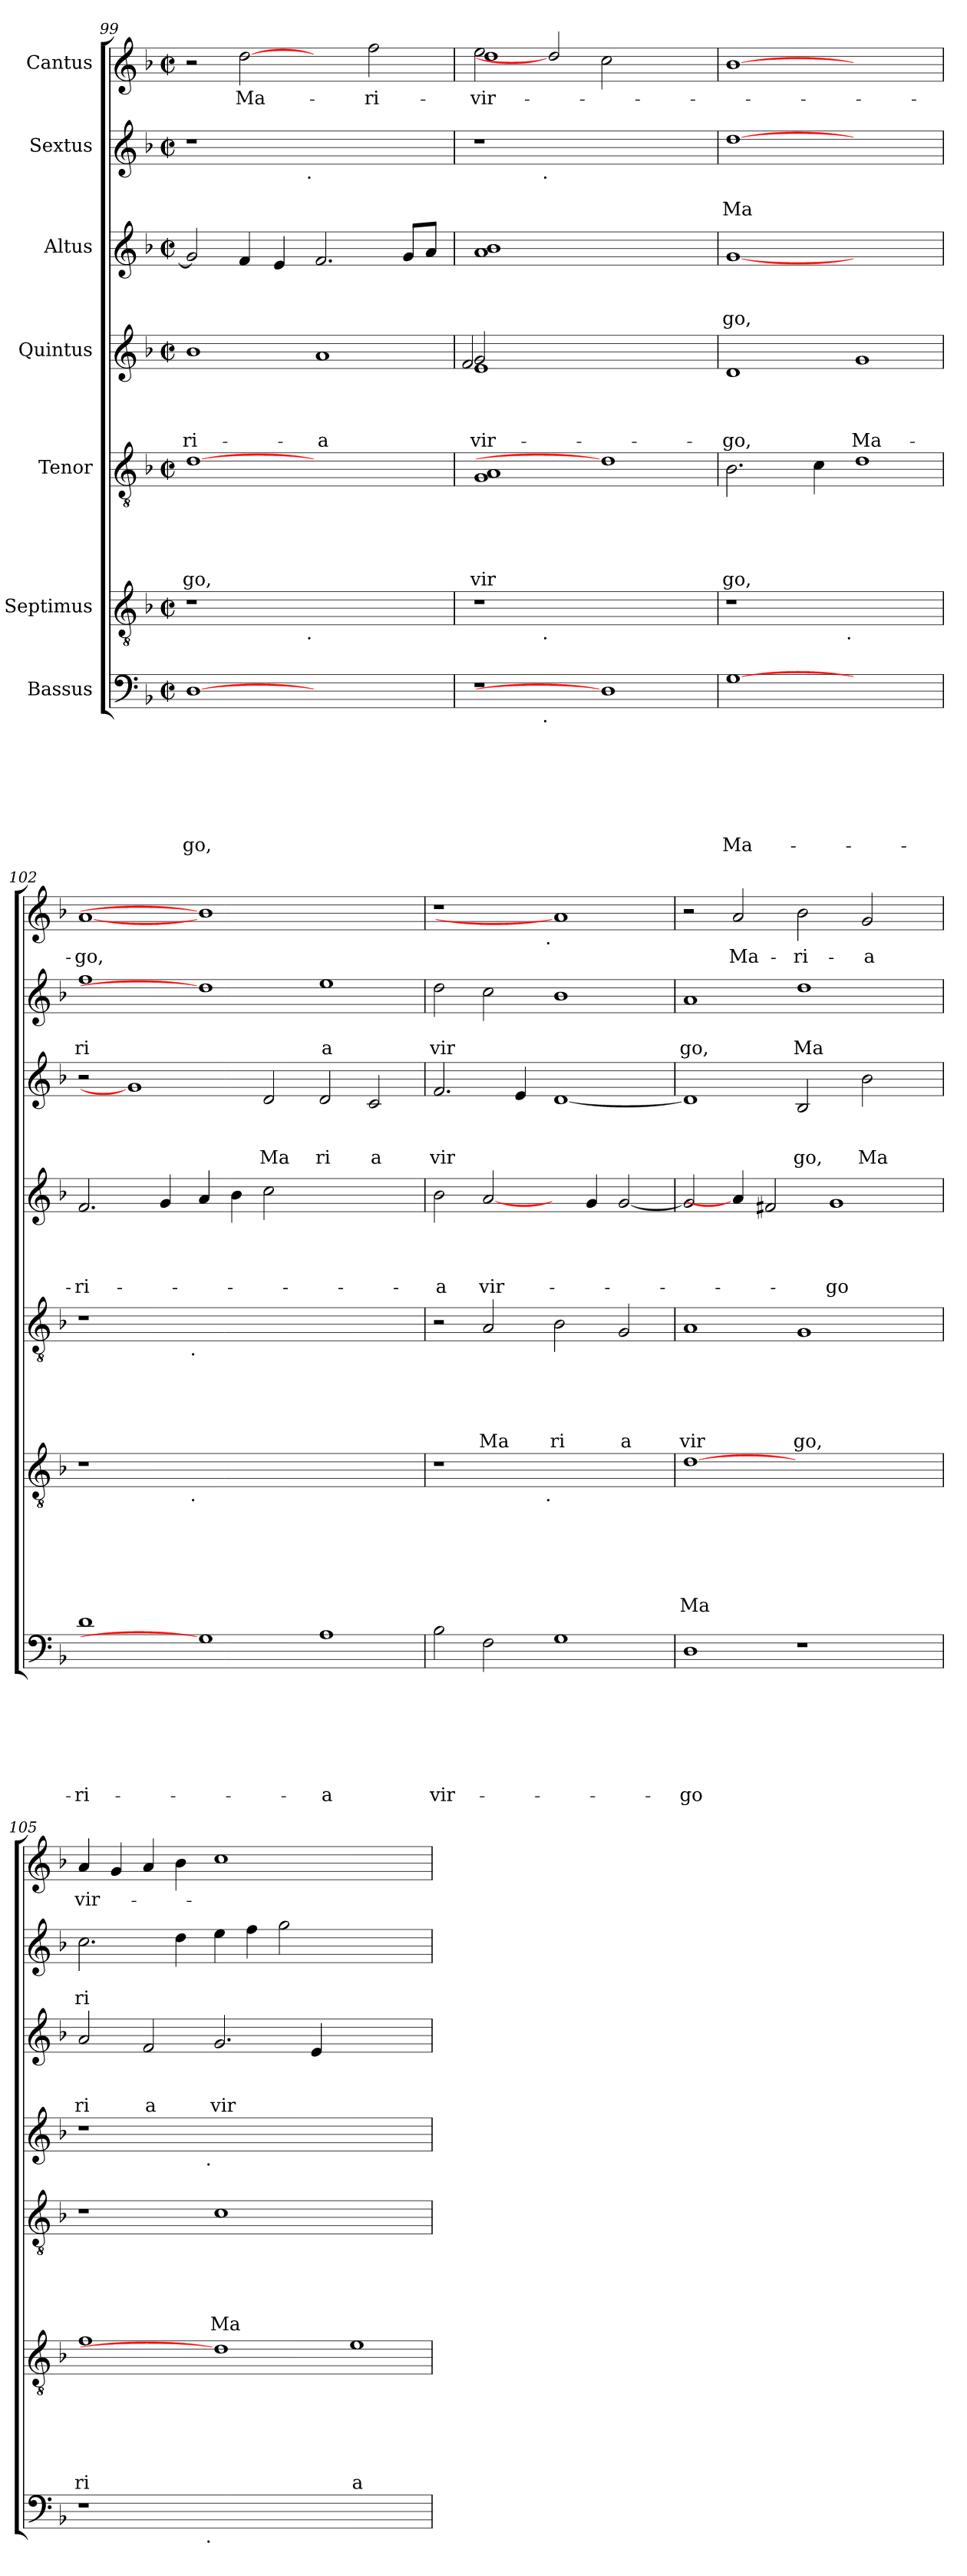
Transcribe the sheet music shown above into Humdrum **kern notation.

**kern	**text	**text	**text	**text	**text	**text	**text	**kern	**text	**text	**text	**text	**text	**text	**kern	**text	**text	**text	**text	**text	**kern	**text	**text	**text	**text	**kern	**text	**text	**text	**kern	**text	**text	**kern	**text
*part7	*part7	*part7	*part7	*part7	*part7	*part7	*part7	*part6	*part6	*part6	*part6	*part6	*part6	*part6	*part5	*part5	*part5	*part5	*part5	*part5	*part4	*part4	*part4	*part4	*part4	*part3	*part3	*part3	*part3	*part2	*part2	*part2	*part1	*part1
*staff7	*staff7	*staff7	*staff7	*staff7	*staff7	*staff7	*staff7	*staff6	*staff6	*staff6	*staff6	*staff6	*staff6	*staff6	*staff5	*staff5	*staff5	*staff5	*staff5	*staff5	*staff4	*staff4	*staff4	*staff4	*staff4	*staff3	*staff3	*staff3	*staff3	*staff2	*staff2	*staff2	*staff1	*staff1
*I"Bassus	*	*	*	*	*	*	*	*I"Septimus	*	*	*	*	*	*	*I"Tenor	*	*	*	*	*	*I"Quintus	*	*	*	*	*I"Altus	*	*	*	*I"Sextus	*	*	*I"Cantus	*
!!LO:LB:g=z
*clefF4	*	*	*	*	*	*	*	*clefGv2	*	*	*	*	*	*	*clefGv2	*	*	*	*	*	*clefG2	*	*	*	*	*clefG2	*	*	*	*clefG2	*	*	*clefG2	*
*k[b-]	*	*	*	*	*	*	*	*k[b-]	*	*	*	*	*	*	*k[b-]	*	*	*	*	*	*k[b-]	*	*	*	*	*k[b-]	*	*	*	*k[b-]	*	*	*k[b-]	*
*F:	*	*	*	*	*	*	*	*F:	*	*	*	*	*	*	*F:	*	*	*	*	*	*F:	*	*	*	*	*F:	*	*	*	*F:	*	*	*F:	*
*M2/2	*	*	*	*	*	*	*	*M2/2	*	*	*	*	*	*	*M2/2	*	*	*	*	*	*M2/2	*	*	*	*	*M2/2	*	*	*	*M2/2	*	*	*M2/2	*
*met(c|)	*	*	*	*	*	*	*	*met(c|)	*	*	*	*	*	*	*met(c|)	*	*	*	*	*	*met(c|)	*	*	*	*	*met(c|)	*	*	*	*met(c|)	*	*	*met(c|)	*
=99	=99	=99	=99	=99	=99	=99	=99	=99	=99	=99	=99	=99	=99	=99	=99	=99	=99	=99	=99	=99	=99	=99	=99	=99	=99	=99	=99	=99	=99	=99	=99	=99	=99	=99
!	!	!	!	!	!	!	!LO:LY:b	!	!	!	!	!	!	!	!	!	!	!	!	!LO:LY:b	!	!	!	!	!LO:LY:b	!	!	!	!	!	!	!	!	!
*	*	*	*	*	*	*	*	*^	*	*	*	*	*	*	*	*	*	*	*	*	*	*	*	*	*	*	*	*	*	*^	*	*	*	*
[1D	.	.	.	.	.	.	-go,	1r	2ryy	.	.	.	.	.	.	[1d	.	.	.	.	go,	1b-	.	.	.	-ri-	2g/]	.	.	.	1r	2ryy	.	.	2r	.
!	!	!	!	!	!	!	!	!	!	!	!	!	!	!	!	!	!	!	!	!	!	!	!	!	!	!	!	!	!	!	!	!	!	!	!	!LO:LY:b
.	.	.	.	.	.	.	.	.	4...ryy	.	.	.	.	.	.	.	.	.	.	.	.	.	.	.	.	.	4f/	.	.	.	.	4...ryy	.	.	[2dd	Ma-
.	.	.	.	.	.	.	.	.	.	.	.	.	.	.	.	.	.	.	.	.	.	.	.	.	.	.	4e/	.	.	.	.	.	.	.	.	.
!	!	!	!	!	!	!	!	!	!	!	!	!	!	!	!	!	!	!	!	!	!	!	!	!	!	!	!	!	!	!	!	!LO:TX:b:t=.	!	!	!	!
!	!	!	!	!	!	!	!	!	!LO:TX:b:t=.	!	!	!	!	!	!	!	!	!	!	!	!	!	!	!	!	!	!	!	!	!	!	!	!	!	!	!
.	.	.	.	.	.	.	.	.	1ryy	.	.	.	.	.	.	.	.	.	.	.	.	.	.	.	.	.	.	.	.	.	.	1ryy	.	.	.	.
!	!	!	!	!	!	!	!	!	!	!	!	!	!	!	!	!	!	!	!	!	!	!	!	!	!	!LO:LY:b	!	!	!	!	!	!	!	!	!	!
1ryy	.	.	.	.	.	.	.	1ryy	.	.	.	.	.	.	.	1ryy	.	.	.	.	.	1a	.	.	.	-a	2.f/	.	.	.	1ryy	.	.	.	2ryy	.
!	!	!	!	!	!	!	!	!	!	!	!	!	!	!	!	!	!	!	!	!	!	!	!	!	!	!	!	!	!	!	!	!	!	!	!	!LO:LY:b
.	.	.	.	.	.	.	.	.	.	.	.	.	.	.	.	.	.	.	.	.	.	.	.	.	.	.	.	.	.	.	.	.	.	.	2ff\	-ri-
.	.	.	.	.	.	.	.	.	.	.	.	.	.	.	.	.	.	.	.	.	.	.	.	.	.	.	8g/L	.	.	.	.	.	.	.	.	.
.	.	.	.	.	.	.	.	.	.	.	.	.	.	.	.	.	.	.	.	.	.	.	.	.	.	.	8a/J	.	.	.	.	.	.	.	.	.
.	.	.	.	.	.	.	.	.	32ryy	.	.	.	.	.	.	.	.	.	.	.	.	.	.	.	.	.	.	.	.	.	.	32ryy	.	.	.	.
=100	=100	=100	=100	=100	=100	=100	=100	=100	=100	=100	=100	=100	=100	=100	=100	=100	=100	=100	=100	=100	=100	=100	=100	=100	=100	=100	=100	=100	=100	=100	=100	=100	=100	=100	=100	=100
!	!	!	!	!	!	!	!	!	!	!	!	!	!	!	!	!	!	!	!	!	!LO:LY:b	!	!	!	!	!LO:LY:b	!	!	!	!	!	!	!	!	!	!LO:LY:b
*	*	*	*	*	*	*	*	*	*	*	*	*	*	*	*	*	*	*	*	*	*	*^	*	*	*	*	*	*	*	*	*	*	*	*	*^	*
*	*	*	*	*	*	*	*	*	*	*	*	*	*	*	*	*	*	*	*	*	*	*	*^	*	*	*	*	*	*	*	*	*	*	*	*	*	*	*
!	!	!	!	!	!	!	!	!	!	!	!	!	!	!	!	!	!	!	!	!	!	!	!	!	!	!	!	!	!	!	!	!	!	!	!	!	!	!	!LO:LY:b
*^	*	*	*	*	*	*	*	*	*	*	*	*	*	*	*	*	*	*	*	*	*	*	*	*	*	*	*	*	*	*	*	*	*	*	*	*	*	*	*
1r	4ryy	.	.	.	.	.	.	.	1r	4ryy	.	.	.	.	.	.	1G 1A	.	.	.	.	vir	2g/	1e	2f/	.	.	.	vir-	1a 1b-	.	.	.	1r	4ryy	.	.	2ee\	1dd	vir-
.	8...ryy	.	.	.	.	.	.	.	.	8...ryy	.	.	.	.	.	.	.	.	.	.	.	.	.	.	.	.	.	.	.	.	.	.	.	.	8...ryy	.	.	.	.	.
!	!	!	!	!	!	!	!	!	!	!	!	!	!	!	!	!	!	!	!	!	!	!	!	!	!	!	!	!	!	!	!	!	!	!	!LO:TX:b:t=.	!	!	!	!	!
!	!	!	!	!	!	!	!	!	!	!LO:TX:b:t=.	!	!	!	!	!	!	!	!	!	!	!	!	!	!	!	!	!	!	!	!	!	!	!	!	!	!	!	!	!	!
!	!LO:TX:b:t=.	!	!	!	!	!	!	!	!	!	!	!	!	!	!	!	!	!	!	!	!	!	!	!	!	!	!	!	!	!	!	!	!	!	!	!	!	!	!	!
.	1ryy	.	.	.	.	.	.	.	.	1ryy	.	.	.	.	.	.	.	.	.	.	.	.	.	.	.	.	.	.	.	.	.	.	.	.	1ryy	.	.	.	.	.
.	.	.	.	.	.	.	.	.	.	.	.	.	.	.	.	.	.	.	.	.	.	.	1ryy	.	1ryy	.	.	.	.	.	.	.	.	.	.	.	.	2dd]	.	.
1D]	.	.	.	.	.	.	.	.	1ryy	.	.	.	.	.	.	.	1d]	.	.	.	.	.	.	1ryy	.	.	.	.	.	1ryy	.	.	.	1ryy	.	.	.	2cc\	2ryy	.
.	2ryy	.	.	.	.	.	.	.	.	2ryy	.	.	.	.	.	.	.	.	.	.	.	.	.	.	.	.	.	.	.	.	.	.	.	.	2ryy	.	.	.	.	.
.	.	.	.	.	.	.	.	.	.	.	.	.	.	.	.	.	.	.	.	.	.	.	2ryy	.	2ryy	.	.	.	.	.	.	.	.	.	.	.	.	2ryy	2ryy	.
.	64ryy	.	.	.	.	.	.	.	.	64ryy	.	.	.	.	.	.	.	.	.	.	.	.	.	.	.	.	.	.	.	.	.	.	.	.	64ryy	.	.	.	.	.
=101	=101	=101	=101	=101	=101	=101	=101	=101	=101	=101	=101	=101	=101	=101	=101	=101	=101	=101	=101	=101	=101	=101	=101	=101	=101	=101	=101	=101	=101	=101	=101	=101	=101	=101	=101	=101	=101	=101	=101	=101
!	!	!	!	!	!	!	!	!LO:LY:b	!	!	!	!	!	!	!	!	!	!	!	!	!	!LO:LY:b	!	!	!	!	!	!	!LO:LY:b	!	!	!	!LO:LY:b	!	!	!	!LO:LY:b	!	!	!
*	*	*	*	*	*	*	*	*	*	*	*	*	*	*	*	*	*	*	*	*	*	*	*	*	*	*	*	*	*	*	*	*	*	*v	*v	*	*	*	*	*
*v	*v	*	*	*	*	*	*	*	*	*	*	*	*	*	*	*	*	*	*	*	*	*	*v	*v	*v	*	*	*	*	*	*	*	*	*	*	*	*v	*v	*
[1G	.	.	.	.	.	.	Ma-	1r	2ryy	.	.	.	.	.	.	2.B-\	.	.	.	.	go,	1d	.	.	.	-go,	[1g	.	.	go,	[1dd	.	Ma	[1b-	.
.	.	.	.	.	.	.	.	.	4...ryy	.	.	.	.	.	.	.	.	.	.	.	.	.	.	.	.	.	.	.	.	.	.	.	.	.	.
.	.	.	.	.	.	.	.	.	.	.	.	.	.	.	.	4c\	.	.	.	.	.	.	.	.	.	.	.	.	.	.	.	.	.	.	.
!	!	!	!	!	!	!	!	!	!LO:TX:b:t=.	!	!	!	!	!	!	!	!	!	!	!	!	!	!	!	!	!	!	!	!	!	!	!	!	!	!
.	.	.	.	.	.	.	.	.	1ryy	.	.	.	.	.	.	.	.	.	.	.	.	.	.	.	.	.	.	.	.	.	.	.	.	.	.
!	!	!	!	!	!	!	!	!	!	!	!	!	!	!	!	!	!	!	!	!	!	!	!	!	!	!LO:LY:b	!	!	!	!	!	!	!	!	!
1ryy	.	.	.	.	.	.	.	1ryy	.	.	.	.	.	.	.	1d	.	.	.	.	.	1g	.	.	.	Ma-	1ryy	.	.	.	1ryy	.	.	1ryy	.
.	.	.	.	.	.	.	.	.	32ryy	.	.	.	.	.	.	.	.	.	.	.	.	.	.	.	.	.	.	.	.	.	.	.	.	.	.
=102	=102	=102	=102	=102	=102	=102	=102	=102	=102	=102	=102	=102	=102	=102	=102	=102	=102	=102	=102	=102	=102	=102	=102	=102	=102	=102	=102	=102	=102	=102	=102	=102	=102	=102	=102
!	!	!	!	!	!	!	!LO:LY:b	!	!	!	!	!	!	!	!	!	!	!	!	!	!	!	!	!	!	!LO:LY:b	!	!	!	!	!	!	!LO:LY:b	!	!LO:LY:b
*	*	*	*	*	*	*	*	*	*	*	*	*	*	*	*	*^	*	*	*	*	*	*	*	*	*	*	*	*	*	*	*	*	*	*	*
1d	.	.	.	.	.	.	-ri-	1r	2ryy	.	.	.	.	.	.	1r	2ryy	.	.	.	.	.	2.f/	.	.	.	-ri-	2r	.	.	.	1ff	.	ri	[1a	-go,
.	.	.	.	.	.	.	.	.	4...ryy	.	.	.	.	.	.	.	4...ryy	.	.	.	.	.	.	.	.	.	.	1g]	.	.	.	.	.	.	.	.
.	.	.	.	.	.	.	.	.	.	.	.	.	.	.	.	.	.	.	.	.	.	.	4g/	.	.	.	.	.	.	.	.	.	.	.	.	.
!	!	!	!	!	!	!	!	!	!	!	!	!	!	!	!	!	!LO:TX:b:t=.	!	!	!	!	!	!	!	!	!	!	!	!	!	!	!	!	!	!	!
!	!	!	!	!	!	!	!	!	!LO:TX:b:t=.	!	!	!	!	!	!	!	!	!	!	!	!	!	!	!	!	!	!	!	!	!	!	!	!	!	!	!
.	.	.	.	.	.	.	.	.	1ryy	.	.	.	.	.	.	.	1ryy	.	.	.	.	.	.	.	.	.	.	.	.	.	.	.	.	.	.	.
1G]	.	.	.	.	.	.	.	0ryy	.	.	.	.	.	.	.	0ryy	.	.	.	.	.	.	4a/	.	.	.	.	.	.	.	.	1dd]	.	.	1b-]	.
.	.	.	.	.	.	.	.	.	.	.	.	.	.	.	.	.	.	.	.	.	.	.	4b-\	.	.	.	.	.	.	.	.	.	.	.	.	.
!	!	!	!	!	!	!	!	!	!	!	!	!	!	!	!	!	!	!	!	!	!	!	!	!	!	!	!	!	!	!	!LO:LY:b	!	!	!	!	!
.	.	.	.	.	.	.	.	.	.	.	.	.	.	.	.	.	.	.	.	.	.	.	2cc\	.	.	.	.	2d/	.	.	Ma	.	.	.	.	.
.	.	.	.	.	.	.	.	.	1ryy	.	.	.	.	.	.	.	1ryy	.	.	.	.	.	.	.	.	.	.	.	.	.	.	.	.	.	.	.
!	!	!	!	!	!	!	!LO:LY:b	!	!	!	!	!	!	!	!	!	!	!	!	!	!	!	!	!	!	!	!	!	!	!	!LO:LY:b	!	!	!LO:LY:b	!	!
1A	.	.	.	.	.	.	-a	.	.	.	.	.	.	.	.	.	.	.	.	.	.	.	1ryy	.	.	.	.	2d/	.	.	ri	1ee	.	a	1ryy	.
!	!	!	!	!	!	!	!	!	!	!	!	!	!	!	!	!	!	!	!	!	!	!	!	!	!	!	!	!	!	!	!LO:LY:b	!	!	!	!	!
.	.	.	.	.	.	.	.	.	.	.	.	.	.	.	.	.	.	.	.	.	.	.	.	.	.	.	.	2c/	.	.	a	.	.	.	.	.
.	.	.	.	.	.	.	.	.	32ryy	.	.	.	.	.	.	.	32ryy	.	.	.	.	.	.	.	.	.	.	.	.	.	.	.	.	.	.	.
=103	=103	=103	=103	=103	=103	=103	=103	=103	=103	=103	=103	=103	=103	=103	=103	=103	=103	=103	=103	=103	=103	=103	=103	=103	=103	=103	=103	=103	=103	=103	=103	=103	=103	=103	=103	=103
!	!	!	!	!	!	!	!LO:LY:b	!	!	!	!	!	!	!	!	!	!	!	!	!	!	!	!	!	!	!	!LO:LY:b	!	!	!	!LO:LY:b	!	!	!LO:LY:b	!	!
*	*	*	*	*	*	*	*	*	*	*	*	*	*	*	*	*v	*v	*	*	*	*	*	*	*	*	*	*	*	*	*	*	*	*	*	*^	*
2B-\	.	.	.	.	.	.	vir-	1r	2ryy	.	.	.	.	.	.	2r	.	.	.	.	.	2b-\	.	.	.	-a	2.f/	.	.	vir	2dd\	.	vir	1r	2ryy	.
!	!	!	!	!	!	!	!	!	!	!	!	!	!	!	!	!	!	!	!	!	!LO:LY:b	!	!	!	!	!LO:LY:b	!	!	!	!	!	!	!	!	!	!
2F\	.	.	.	.	.	.	.	.	4...ryy	.	.	.	.	.	.	2A/	.	.	.	.	Ma	[2a/	.	.	.	vir-	.	.	.	.	2cc\	.	.	.	4...ryy	.
.	.	.	.	.	.	.	.	.	.	.	.	.	.	.	.	.	.	.	.	.	.	.	.	.	.	.	4e/	.	.	.	.	.	.	.	.	.
!	!	!	!	!	!	!	!	!	!	!	!	!	!	!	!	!	!	!	!	!	!	!	!	!	!	!	!	!	!	!	!	!	!	!	!LO:TX:b:t=.	!
!	!	!	!	!	!	!	!	!	!LO:TX:b:t=.	!	!	!	!	!	!	!	!	!	!	!	!	!	!	!	!	!	!	!	!	!	!	!	!	!	!	!
.	.	.	.	.	.	.	.	.	1ryy	.	.	.	.	.	.	.	.	.	.	.	.	.	.	.	.	.	.	.	.	.	.	.	.	.	1ryy	.
!	!	!	!	!	!	!	!	!	!	!	!	!	!	!	!	!	!	!	!	!	!LO:LY:b	!	!	!	!	!	!	!	!	!	!	!	!	!	!	!
1G	.	.	.	.	.	.	.	1ryy	.	.	.	.	.	.	.	2B-\	.	.	.	.	ri	4ryy	.	.	.	.	[<1d	.	.	.	1b-	.	.	1a]	.	.
.	.	.	.	.	.	.	.	.	.	.	.	.	.	.	.	.	.	.	.	.	.	4g/	.	.	.	.	.	.	.	.	.	.	.	.	.	.
!	!	!	!	!	!	!	!	!	!	!	!	!	!	!	!	!	!	!	!	!	!LO:LY:b	!	!	!	!	!	!	!	!	!	!	!	!	!	!	!
.	.	.	.	.	.	.	.	.	.	.	.	.	.	.	.	2G/	.	.	.	.	a	[<2g/	.	.	.	.	.	.	.	.	.	.	.	.	.	.
.	.	.	.	.	.	.	.	.	32ryy	.	.	.	.	.	.	.	.	.	.	.	.	.	.	.	.	.	.	.	.	.	.	.	.	.	32ryy	.
=104	=104	=104	=104	=104	=104	=104	=104	=104	=104	=104	=104	=104	=104	=104	=104	=104	=104	=104	=104	=104	=104	=104	=104	=104	=104	=104	=104	=104	=104	=104	=104	=104	=104	=104	=104	=104
!	!	!	!	!	!	!	!LO:LY:b	!	!	!	!	!	!	!	!LO:LY:b	!	!	!	!	!	!LO:LY:b	!	!	!	!	!	!	!	!	!	!	!	!LO:LY:b	!	!	!
*	*	*	*	*	*	*	*	*v	*v	*	*	*	*	*	*	*	*	*	*	*	*	*	*	*	*	*	*	*	*	*	*	*	*	*v	*v	*
1D	.	.	.	.	.	.	-go	[1d	.	.	.	.	.	Ma	1A	.	.	.	.	vir	2g/]	.	.	.	.	1d]	.	.	.	1a	.	go,	2r	.
!	!	!	!	!	!	!	!	!	!	!	!	!	!	!	!	!	!	!	!	!	!	!	!	!	!	!	!	!	!	!	!	!	!	!LO:LY:b
.	.	.	.	.	.	.	.	.	.	.	.	.	.	.	.	.	.	.	.	.	4a/]	.	.	.	.	.	.	.	.	.	.	.	2a/	Ma-
.	.	.	.	.	.	.	.	.	.	.	.	.	.	.	.	.	.	.	.	.	2f#/	.	.	.	.	.	.	.	.	.	.	.	.	.
!	!	!	!	!	!	!	!	!	!	!	!	!	!	!	!	!	!	!	!	!LO:LY:b	!	!	!	!	!	!	!	!	!LO:LY:b	!	!	!LO:LY:b	!	!LO:LY:b
1r	.	.	.	.	.	.	.	1ryy	.	.	.	.	.	.	1G	.	.	.	.	go,	.	.	.	.	.	2B-/	.	.	go,	1dd	.	Ma	2b-\	-ri-
!	!	!	!	!	!	!	!	!	!	!	!	!	!	!	!	!	!	!	!	!	!	!	!	!	!LO:LY:b	!	!	!	!	!	!	!	!	!
.	.	.	.	.	.	.	.	.	.	.	.	.	.	.	.	.	.	.	.	.	1g	.	.	.	-go	.	.	.	.	.	.	.	.	.
!	!	!	!	!	!	!	!	!	!	!	!	!	!	!	!	!	!	!	!	!	!	!	!	!	!	!	!	!	!LO:LY:b	!	!	!	!	!LO:LY:b
.	.	.	.	.	.	.	.	.	.	.	.	.	.	.	.	.	.	.	.	.	.	.	.	.	.	2b-\	.	.	Ma	.	.	.	2g/	-a
4ryy	.	.	.	.	.	.	.	4ryy	.	.	.	.	.	.	4ryy	.	.	.	.	.	.	.	.	.	.	4ryy	.	.	.	4ryy	.	.	4ryy	.
=105	=105	=105	=105	=105	=105	=105	=105	=105	=105	=105	=105	=105	=105	=105	=105	=105	=105	=105	=105	=105	=105	=105	=105	=105	=105	=105	=105	=105	=105	=105	=105	=105	=105	=105
!	!	!	!	!	!	!	!	!	!	!	!	!	!	!LO:LY:b	!	!	!	!	!	!	!	!	!	!	!	!	!	!	!LO:LY:b	!	!	!LO:LY:b	!	!LO:LY:b
*^	*	*	*	*	*	*	*	*	*	*	*	*	*	*	*	*	*	*	*	*	*^	*	*	*	*	*	*	*	*	*	*	*	*	*
1r	2ryy	.	.	.	.	.	.	.	1f	.	.	.	.	.	ri	1r	.	.	.	.	.	1r	2ryy	.	.	.	.	2a/	.	.	ri	2.cc\	.	ri	4a/	vir-
.	.	.	.	.	.	.	.	.	.	.	.	.	.	.	.	.	.	.	.	.	.	.	.	.	.	.	.	.	.	.	.	.	.	.	4g/	.
!	!	!	!	!	!	!	!	!	!	!	!	!	!	!	!	!	!	!	!	!	!	!	!	!	!	!	!	!	!	!	!LO:LY:b	!	!	!	!	!
.	4...ryy	.	.	.	.	.	.	.	.	.	.	.	.	.	.	.	.	.	.	.	.	.	4...ryy	.	.	.	.	2f/	.	.	a	.	.	.	4a/	.
.	.	.	.	.	.	.	.	.	.	.	.	.	.	.	.	.	.	.	.	.	.	.	.	.	.	.	.	.	.	.	.	4dd\	.	.	4b-\	.
!	!	!	!	!	!	!	!	!	!	!	!	!	!	!	!	!	!	!	!	!	!	!	!LO:TX:b:t=.	!	!	!	!	!	!	!	!	!	!	!	!	!
!	!LO:TX:b:t=.	!	!	!	!	!	!	!	!	!	!	!	!	!	!	!	!	!	!	!	!	!	!	!	!	!	!	!	!	!	!	!	!	!	!	!
.	1ryy	.	.	.	.	.	.	.	.	.	.	.	.	.	.	.	.	.	.	.	.	.	1ryy	.	.	.	.	.	.	.	.	.	.	.	.	.
!	!	!	!	!	!	!	!	!	!	!	!	!	!	!	!	!	!	!	!	!	!LO:LY:b	!	!	!	!	!	!	!	!	!	!LO:LY:b	!	!	!	!	!
0ryy	.	.	.	.	.	.	.	.	1d]	.	.	.	.	.	.	1c	.	.	.	.	Ma	0ryy	.	.	.	.	.	2.g/	.	.	vir	4ee\	.	.	1cc	.
.	.	.	.	.	.	.	.	.	.	.	.	.	.	.	.	.	.	.	.	.	.	.	.	.	.	.	.	.	.	.	.	4ff\	.	.	.	.
.	.	.	.	.	.	.	.	.	.	.	.	.	.	.	.	.	.	.	.	.	.	.	.	.	.	.	.	.	.	.	.	2gg\	.	.	.	.
.	.	.	.	.	.	.	.	.	.	.	.	.	.	.	.	.	.	.	.	.	.	.	.	.	.	.	.	4e/	.	.	.	.	.	.	.	.
.	1ryy	.	.	.	.	.	.	.	.	.	.	.	.	.	.	.	.	.	.	.	.	.	1ryy	.	.	.	.	.	.	.	.	.	.	.	.	.
!	!	!	!	!	!	!	!	!	!	!	!	!	!	!	!LO:LY:b	!	!	!	!	!	!	!	!	!	!	!	!	!	!	!	!	!	!	!	!	!
.	.	.	.	.	.	.	.	.	1e	.	.	.	.	.	a	1ryy	.	.	.	.	.	.	.	.	.	.	.	1ryy	.	.	.	1ryy	.	.	1ryy	.
.	32ryy	.	.	.	.	.	.	.	.	.	.	.	.	.	.	.	.	.	.	.	.	.	32ryy	.	.	.	.	.	.	.	.	.	.	.	.	.
*v	*v	*	*	*	*	*	*	*	*	*	*	*	*	*	*	*	*	*	*	*	*	*v	*v	*	*	*	*	*	*	*	*	*	*	*	*	*
=	=	=	=	=	=	=	=	=	=	=	=	=	=	=	=	=	=	=	=	=	=	=	=	=	=	=	=	=	=	=	=	=	=	=
*-	*-	*-	*-	*-	*-	*-	*-	*-	*-	*-	*-	*-	*-	*-	*-	*-	*-	*-	*-	*-	*-	*-	*-	*-	*-	*-	*-	*-	*-	*-	*-	*-	*-	*-
